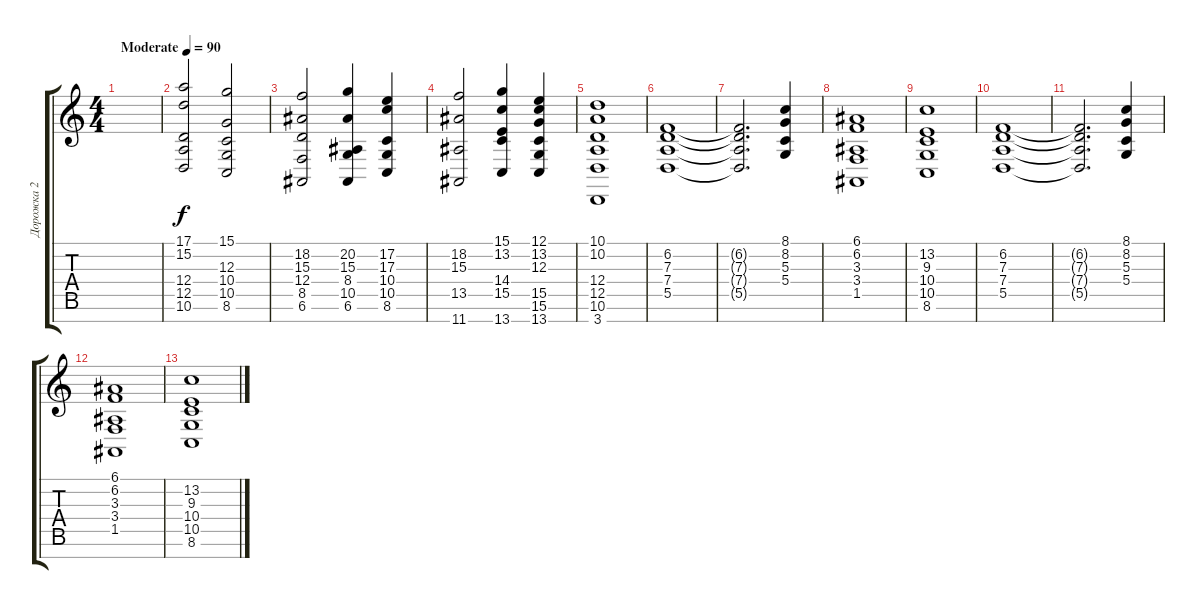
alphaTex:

\track ("Дорожка 2" "Дорожка 2") {instrument stringensemble1}
\staff {score tabs}
\tuning (E4 B3 G3 D3 A2 E2 B1) {hide}
\ts (4 4)
\tempo (90 "Moderate")
\clef g2
\ks c
|
(17.1 15.2 12.4 12.5 10.6).2 (15.1 12.3 10.4 10.5 8.6).2 |
(18.2 15.3 12.4 8.5 6.6).2 (20.2 15.3 8.4 10.5 6.6).4 (17.2 17.3 10.4 10.5 8.6).4 |
(18.2 15.3 13.5 11.7).2 (15.1 13.2 14.4 15.5 13.7).4 (12.1 13.2 12.3 15.5 15.6 13.7).4 |
(10.1 10.2 12.4 12.5 10.6 3.7).1 |
(6.2 7.3 7.4 5.5).1 |
(6.2{t} 7.3{t} 7.4{t} 5.5{t}).2{d} (8.1 8.2 5.3 5.4).4 |
(6.1 6.2 3.3 3.4 1.5).1 |
(13.2 9.3 10.4 10.5 8.6).1 |
(6.2 7.3 7.4 5.5).1 |
(6.2{t} 7.3{t} 7.4{t} 5.5{t}).2{d} (8.1 8.2 5.3 5.4).4 |
(6.1 6.2 3.3 3.4 1.5).1 |
(13.2 9.3 10.4 10.5 8.6).1
